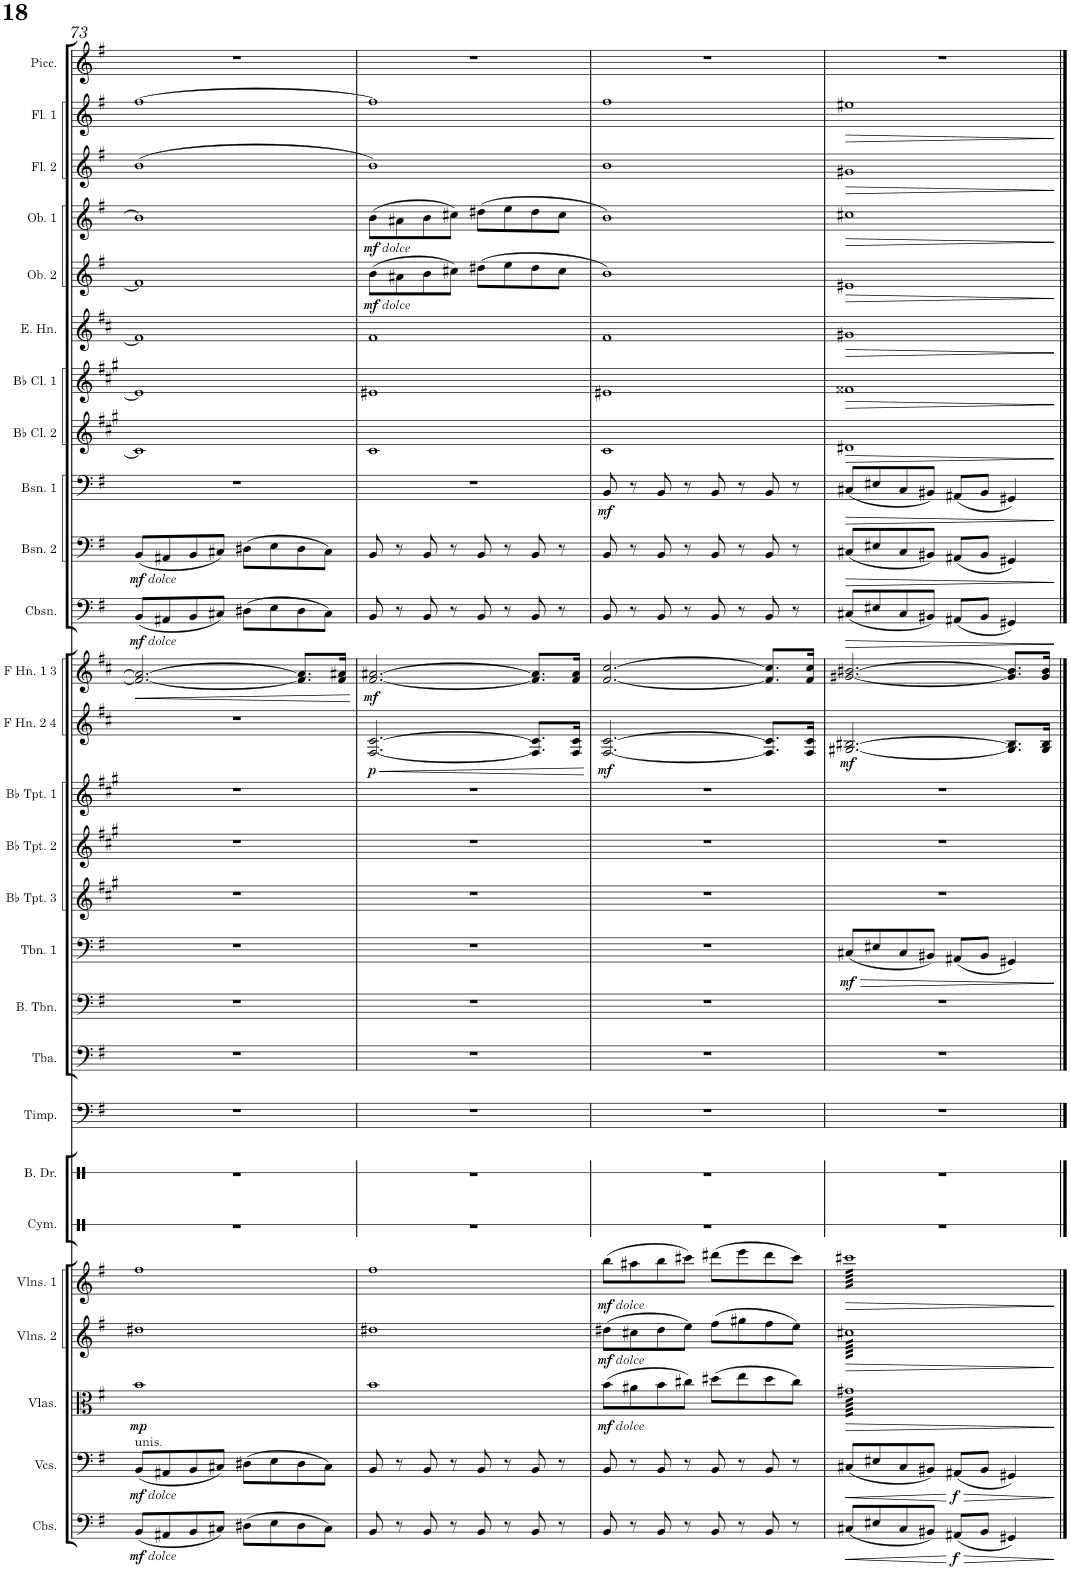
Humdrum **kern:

**kern	**dynam	**kern	**dynam	**kern	**dynam	**kern	**dynam	**kern	**dynam	**kern	**kern	**kern	**kern	**kern	**dynam	**kern	**kern	**kern	**kern	**dynam	**kern	**dynam	**kern	**dynam	**kern	**dynam	**kern	**dynam	**kern	**dynam	**kern	**dynam	**kern	**dynam	**kern	**dynam	**kern	**dynam	**kern	**dynam	**kern	**dynam	**kern
*part26	*part26	*part25	*part25	*part24	*part24	*part23	*part23	*part22	*part22	*part21	*part20	*part19	*part18	*part17	*part17	*part16	*part15	*part14	*part13	*part13	*part12	*part12	*part11	*part11	*part10	*part10	*part9	*part9	*part8	*part8	*part7	*part7	*part6	*part6	*part5	*part5	*part4	*part4	*part3	*part3	*part2	*part2	*part1
*staff26	*staff26	*staff25	*staff25	*staff24	*staff24	*staff23	*staff23	*staff22	*staff22	*staff21	*staff20	*staff19	*staff18	*staff17	*staff17	*staff16	*staff15	*staff14	*staff13	*staff13	*staff12	*staff12	*staff11	*staff11	*staff10	*staff10	*staff9	*staff9	*staff8	*staff8	*staff7	*staff7	*staff6	*staff6	*staff5	*staff5	*staff4	*staff4	*staff3	*staff3	*staff2	*staff2	*staff1
*I"Contrabasses	*	*I"Violoncellos	*	*I"Violas	*	*I"Violins 2	*	*I"Violins 1	*	*I"Bass Drum	*I"Timpani	*I"Tuba	*I"Bass Trombone	*I"Trombone 1	*	*I"Bb Trumpet 3	*I"Bb Trumpet 2	*I"Bb Trumpet 1	*I"F Horn 2 &amp; 4	*	*I"F Horn 1 &amp; 3	*	*I"Contrabassoon	*	*I"Bassoon 2	*	*I"Bassoon 1	*	*I"Bb Clarinet 2	*	*I"Bb Clarinet 1	*	*I"English Horn	*	*I"Oboe 2	*	*I"Oboe 1	*	*I"Flute 2	*	*I"Flute 1	*	*I"Piccolo
*I'Cbs.	*	*I'Vcs.	*	*I'Vlas.	*	*I'Vlns. 2	*	*I'Vlns. 1	*	*I'B. Dr.	*I'Timp.	*I'Tba.	*I'B. Tbn.	*I'Tbn. 1	*	*I'Bb Tpt. 3	*I'Bb Tpt. 2	*I'Bb Tpt. 1	*I'F Hn. 2 4	*	*I'F Hn. 1 3	*	*I'Cbsn.	*	*I'Bsn. 2	*	*I'Bsn. 1	*	*I'Bb Cl. 2	*	*I'Bb Cl. 1	*	*I'E. Hn.	*	*I'Ob. 2	*	*I'Ob. 1	*	*I'Fl. 2	*	*I'Fl. 1	*	*I'Picc.
!!LO:PB:g=z
*clefF4	*	*clefF4	*	*clefC3	*	*clefG2	*	*clefG2	*	*clefX	*clefF4	*clefF4	*clefF4	*clefF4	*	*clefG2	*clefG2	*clefG2	*clefG2	*	*clefG2	*	*clefF4	*	*clefF4	*	*clefF4	*	*clefG2	*	*clefG2	*	*clefG2	*	*clefG2	*	*clefG2	*	*clefG2	*	*clefG2	*	*clefG2
*Trd7c12	*	*	*	*	*	*	*	*	*	*	*	*	*	*	*	*Trd1c2	*Trd1c2	*Trd1c2	*Trd4c7	*	*Trd4c7	*	*Trd7c12	*	*	*	*	*	*Trd1c2	*	*Trd1c2	*	*Trd4c7	*	*	*	*	*	*	*	*	*	*Trd-7c-12
*k[f#]	*	*k[f#]	*	*k[f#]	*	*k[f#]	*	*k[f#]	*	*k[f#]	*k[f#]	*k[f#]	*k[f#]	*k[f#]	*	*k[f#c#g#]	*k[f#c#g#]	*k[f#c#g#]	*k[f#c#]	*	*k[f#c#]	*	*k[f#]	*	*k[f#]	*	*k[f#]	*	*k[f#c#g#]	*	*k[f#c#g#]	*	*k[f#c#]	*	*k[f#]	*	*k[f#]	*	*k[f#]	*	*k[f#]	*	*k[f#]
*M4/4	*	*M4/4	*	*M4/4	*	*M4/4	*	*M4/4	*	*M4/4	*M4/4	*M4/4	*M4/4	*M4/4	*	*M4/4	*M4/4	*M4/4	*M4/4	*	*M4/4	*	*M4/4	*	*M4/4	*	*M4/4	*	*M4/4	*	*M4/4	*	*M4/4	*	*M4/4	*	*M4/4	*	*M4/4	*	*M4/4	*	*M4/4
=73	=73	=73	=73	=73	=73	=73	=73	=73	=73	=73	=73	=73	=73	=73	=73	=73	=73	=73	=73	=73	=73	=73	=73	=73	=73	=73	=73	=73	=73	=73	=73	=73	=73	=73	=73	=73	=73	=73	=73	=73	=73	=73	=73
!	!	!	!	!	!	!	!	!	!	!	!	!	!	!	!	!	!	!	!	!	!	!	!	!	!LO:TX:b:i:t=dolce	!	!	!	!	!	!	!	!	!	!	!	!	!	!	!	!	!	!
!	!	!	!	!	!	!	!	!	!	!	!	!	!	!	!	!	!	!	!	!	!	!	!LO:TX:b:i:t=dolce	!	!	!	!	!	!	!	!	!	!	!	!	!	!	!	!	!	!	!	!
!	!	!LO:TX:a:t=unis.	!	!	!	!	!	!	!	!	!	!	!	!	!	!	!	!	!	!	!	!	!	!	!	!	!	!	!	!	!	!	!	!	!	!	!	!	!	!	!	!	!
!	!	!LO:TX:b:i:t=dolce	!	!	!	!	!	!	!	!	!	!	!	!	!	!	!	!	!	!	!	!	!	!	!	!	!	!	!	!	!	!	!	!	!	!	!	!	!	!	!	!	!
!LO:TX:b:i:t=dolce	!	!	!	!	!	!	!	!	!	!	!	!	!	!	!	!	!	!	!	!	!	!	!	!	!	!	!	!	!	!	!	!	!	!	!	!	!	!	!	!	!	!	!
!	!LO:DY:b	!	!LO:DY:b	!	!LO:DY:b	!	!	!	!	!	!	!	!	!	!	!	!	!	!	!	!	!LO:HP:b	!	!LO:DY:b	!	!LO:DY:b	!	!	!	!	!	!	!	!	!	!	!	!	!	!	!	!	!
(8BB/L	mf	(8BB/L	mf	1b	mp	1dd#X	.	1ff#	.	1r	1r	1r	1r	1r	.	1r	1r	1r	1r	.	2.f#/_ 2.a#/_	<	(8BB/L	mf	(8BB/L	mf	1r	.	1c#]	.	1e#]	.	1f#]	.	1f#]	.	1b]	.	(1b	.	[1ff#	.	1r
8AA#X/	.	8AA#X/	.	.	.	.	.	.	.	.	.	.	.	.	.	.	.	.	.	.	.	.	8AA#X/	.	8AA#X/	.	.	.	.	.	.	.	.	.	.	.	.	.	.	.	.	.	.
8BB/	.	8BB/	.	.	.	.	.	.	.	.	.	.	.	.	.	.	.	.	.	.	.	.	8BB/	.	8BB/	.	.	.	.	.	.	.	.	.	.	.	.	.	.	.	.	.	.
8C#X/J)	.	8C#X/J)	.	.	.	.	.	.	.	.	.	.	.	.	.	.	.	.	.	.	.	.	8C#X/J)	.	8C#X/J)	.	.	.	.	.	.	.	.	.	.	.	.	.	.	.	.	.	.
(8D#X\L	.	(8D#X\L	.	.	.	.	.	.	.	.	.	.	.	.	.	.	.	.	.	.	.	.	(8D#X\L	.	(8D#X\L	.	.	.	.	.	.	.	.	.	.	.	.	.	.	.	.	.	.
8E\	.	8E\	.	.	.	.	.	.	.	.	.	.	.	.	.	.	.	.	.	.	.	.	8E\	.	8E\	.	.	.	.	.	.	.	.	.	.	.	.	.	.	.	.	.	.
8D#\	.	8D#\	.	.	.	.	.	.	.	.	.	.	.	.	.	.	.	.	.	.	8.f#/] 8.a#/]L	.	8D#\	.	8D#\	.	.	.	.	.	.	.	.	.	.	.	.	.	.	.	.	.	.
8C#\J)	.	8C#\J)	.	.	.	.	.	.	.	.	.	.	.	.	.	.	.	.	.	.	.	.	8C#\J)	.	8C#\J)	.	.	.	.	.	.	.	.	.	.	.	.	.	.	.	.	.	.
.	.	.	.	.	.	.	.	.	.	.	.	.	.	.	.	.	.	.	.	.	16f#/ 16a#X/Jk	.	.	.	.	.	.	.	.	.	.	.	.	.	.	.	.	.	.	.	.	.	.
.	.	.	.	.	.	.	.	.	.	.	.	.	.	.	.	.	.	.	.	.	.	[	.	.	.	.	.	.	.	.	.	.	.	.	.	.	.	.	.	.	.	.	.
=74	=74	=74	=74	=74	=74	=74	=74	=74	=74	=74	=74	=74	=74	=74	=74	=74	=74	=74	=74	=74	=74	=74	=74	=74	=74	=74	=74	=74	=74	=74	=74	=74	=74	=74	=74	=74	=74	=74	=74	=74	=74	=74	=74
!	!	!	!	!	!	!	!	!	!	!	!	!	!	!	!	!	!	!	!	!	!	!	!	!	!	!	!	!	!	!	!	!	!	!	!	!	!LO:TX:b:i:t=dolce	!	!	!	!	!	!
!	!	!	!	!	!	!	!	!	!	!	!	!	!	!	!	!	!	!	!	!	!	!	!	!	!	!	!	!	!	!	!	!	!	!	!LO:TX:b:i:t=dolce	!	!	!	!	!	!	!	!
!	!	!	!	!	!	!	!	!	!	!	!	!	!	!	!	!	!	!	!	!LO:HP:b	!	!	!	!	!	!	!	!	!	!	!	!	!	!	!	!	!	!	!	!	!	!	!
!	!	!	!	!	!	!	!	!	!	!	!	!	!	!	!	!	!	!	!	!LO:DY:n=1:b	!	!LO:DY:b	!	!	!	!	!	!	!	!	!	!	!	!	!	!LO:DY:b	!	!LO:DY:b	!	!	!	!	!
8BB/	.	8BB/	.	1b	.	1dd#X	.	1ff#	.	1r	1r	1r	1r	1r	.	1r	1r	1r	[2.F#/ [2.c#/	< p	[2.f#/ [2.a#X/	mf	8BB/	.	8BB/	.	1r	.	1c#	.	1e#X	.	1f#	.	(8b\L	mf	(8b\L	mf	1b)	.	1ff#]	.	1r
8r	.	8r	.	.	.	.	.	.	.	.	.	.	.	.	.	.	.	.	.	.	.	.	8r	.	8r	.	.	.	.	.	.	.	.	.	8a#X\	.	8a#X\	.	.	.	.	.	.
8BB/	.	8BB/	.	.	.	.	.	.	.	.	.	.	.	.	.	.	.	.	.	.	.	.	8BB/	.	8BB/	.	.	.	.	.	.	.	.	.	8b\	.	8b\	.	.	.	.	.	.
8r	.	8r	.	.	.	.	.	.	.	.	.	.	.	.	.	.	.	.	.	.	.	.	8r	.	8r	.	.	.	.	.	.	.	.	.	8cc#X\J)	.	8cc#X\J)	.	.	.	.	.	.
8BB/	.	8BB/	.	.	.	.	.	.	.	.	.	.	.	.	.	.	.	.	.	.	.	.	8BB/	.	8BB/	.	.	.	.	.	.	.	.	.	(8dd#X\L	.	(8dd#X\L	.	.	.	.	.	.
8r	.	8r	.	.	.	.	.	.	.	.	.	.	.	.	.	.	.	.	.	.	.	.	8r	.	8r	.	.	.	.	.	.	.	.	.	8ee\	.	8ee\	.	.	.	.	.	.
8BB/	.	8BB/	.	.	.	.	.	.	.	.	.	.	.	.	.	.	.	.	8.F#/] 8.c#/]L	.	8.f#/] 8.a#/]L	.	8BB/	.	8BB/	.	.	.	.	.	.	.	.	.	8dd#\	.	8dd#\	.	.	.	.	.	.
8r	.	8r	.	.	.	.	.	.	.	.	.	.	.	.	.	.	.	.	.	.	.	.	8r	.	8r	.	.	.	.	.	.	.	.	.	8cc#\J	.	8cc#\J	.	.	.	.	.	.
.	.	.	.	.	.	.	.	.	.	.	.	.	.	.	.	.	.	.	16F#/ 16c#/Jk	.	16f#/ 16a#/Jk	.	.	.	.	.	.	.	.	.	.	.	.	.	.	.	.	.	.	.	.	.	.
.	.	.	.	.	.	.	.	.	.	.	.	.	.	.	.	.	.	.	.	[	.	.	.	.	.	.	.	.	.	.	.	.	.	.	.	.	.	.	.	.	.	.	.
=75	=75	=75	=75	=75	=75	=75	=75	=75	=75	=75	=75	=75	=75	=75	=75	=75	=75	=75	=75	=75	=75	=75	=75	=75	=75	=75	=75	=75	=75	=75	=75	=75	=75	=75	=75	=75	=75	=75	=75	=75	=75	=75	=75
!	!	!	!	!	!	!	!	!LO:TX:b:i:t=dolce	!	!	!	!	!	!	!	!	!	!	!	!	!	!	!	!	!	!	!	!	!	!	!	!	!	!	!	!	!	!	!	!	!	!	!
!	!	!	!	!	!	!LO:TX:b:i:t=dolce	!	!	!	!	!	!	!	!	!	!	!	!	!	!	!	!	!	!	!	!	!	!	!	!	!	!	!	!	!	!	!	!	!	!	!	!	!
!	!	!	!	!LO:TX:b:i:t=dolce	!	!	!	!	!	!	!	!	!	!	!	!	!	!	!	!	!	!	!	!	!	!	!	!	!	!	!	!	!	!	!	!	!	!	!	!	!	!	!
!	!	!	!	!	!LO:DY:b	!	!LO:DY:b	!	!LO:DY:b	!	!	!	!	!	!	!	!	!	!	!LO:DY:b	!	!	!	!	!	!	!	!LO:DY:b	!	!	!	!	!	!	!	!	!	!	!	!	!	!	!
8BB/	.	8BB/	.	(8b\L	mf	(8dd#X\L	mf	(8bb\L	mf	1r	1r	1r	1r	1r	.	1r	1r	1r	[2.F#/ [2.c#/	mf	[2.f#/ [2.cc#/	.	8BB/	.	8BB/	.	8BB/	mf	1c#	.	1e#X	.	1f#	.	1b)	.	1b)	.	1b	.	1ff#	.	1r
8r	.	8r	.	8a#X\	.	8cc#X\	.	8aa#X\	.	.	.	.	.	.	.	.	.	.	.	.	.	.	8r	.	8r	.	8r	.	.	.	.	.	.	.	.	.	.	.	.	.	.	.	.
8BB/	.	8BB/	.	8b\	.	8dd#\	.	8bb\	.	.	.	.	.	.	.	.	.	.	.	.	.	.	8BB/	.	8BB/	.	8BB/	.	.	.	.	.	.	.	.	.	.	.	.	.	.	.	.
8r	.	8r	.	8cc#X\J)	.	8ee\J)	.	8ccc#X\J)	.	.	.	.	.	.	.	.	.	.	.	.	.	.	8r	.	8r	.	8r	.	.	.	.	.	.	.	.	.	.	.	.	.	.	.	.
8BB/	.	8BB/	.	(8dd#X\L	.	(8ff#\L	.	(8ddd#X\L	.	.	.	.	.	.	.	.	.	.	.	.	.	.	8BB/	.	8BB/	.	8BB/	.	.	.	.	.	.	.	.	.	.	.	.	.	.	.	.
8r	.	8r	.	8ee\	.	8gg#X\	.	8eee\	.	.	.	.	.	.	.	.	.	.	.	.	.	.	8r	.	8r	.	8r	.	.	.	.	.	.	.	.	.	.	.	.	.	.	.	.
8BB/	.	8BB/	.	8dd#\	.	8ff#\	.	8ddd#\	.	.	.	.	.	.	.	.	.	.	8.F#/] 8.c#/]L	.	8.f#/] 8.cc#/]L	.	8BB/	.	8BB/	.	8BB/	.	.	.	.	.	.	.	.	.	.	.	.	.	.	.	.
8r	.	8r	.	8cc#\J)	.	8ee\J)	.	8ccc#\J)	.	.	.	.	.	.	.	.	.	.	.	.	.	.	8r	.	8r	.	8r	.	.	.	.	.	.	.	.	.	.	.	.	.	.	.	.
.	.	.	.	.	.	.	.	.	.	.	.	.	.	.	.	.	.	.	16F#/ 16c#/Jk	.	16f#/ 16cc#/Jk	.	.	.	.	.	.	.	.	.	.	.	.	.	.	.	.	.	.	.	.	.	.
=76	=76	=76	=76	=76	=76	=76	=76	=76	=76	=76	=76	=76	=76	=76	=76	=76	=76	=76	=76	=76	=76	=76	=76	=76	=76	=76	=76	=76	=76	=76	=76	=76	=76	=76	=76	=76	=76	=76	=76	=76	=76	=76	=76
!	!LO:HP:b	!	!LO:HP:b	!	!LO:HP:b	!	!LO:HP:b	!	!LO:HP:b	!	!	!	!	!	!LO:HP:b	!	!	!	!	!	!	!	!	!LO:HP:b	!	!LO:HP:b	!	!LO:HP:b	!	!LO:HP:b	!	!LO:HP:b	!	!LO:HP:b	!	!LO:HP:b	!	!LO:HP:b	!	!LO:HP:b	!	!LO:HP:b	!
!	!	!	!	!	!	!	!	!	!	!	!	!	!	!	!LO:DY:n=1:b	!	!	!	!	!LO:DY:b	!	!	!	!	!	!	!	!	!	!	!	!	!	!	!	!	!	!	!	!	!	!	!
*	*	*	*	*tremolo	*	*	*	*	*	*	*	*	*	*	*	*	*	*	*	*	*	*	*	*	*	*	*	*	*	*	*	*	*	*	*	*	*	*	*	*	*	*	*
*	*	*	*	*	*	*tremolo	*	*	*	*	*	*	*	*	*	*	*	*	*	*	*	*	*	*	*	*	*	*	*	*	*	*	*	*	*	*	*	*	*	*	*	*	*
*	*	*	*	*	*	*	*	*tremolo	*	*	*	*	*	*	*	*	*	*	*	*	*	*	*	*	*	*	*	*	*	*	*	*	*	*	*	*	*	*	*	*	*	*	*
(8C#X/L	<	(8C#X/L	<	64g#XLLLL	>	64cc#XLLLL	>	64ccc#XLLLL	>	1r	1r	1r	1r	(8C#X/L	> mf	1r	1r	1r	[2.G#X/ [2.B#X/	mf	[2.g#X/ [2.b#X/	.	(8C#X/L	>	(8C#X/L	>	(8C#X/L	>	1d#X	>	1f##X	>	1g#X	>	1e#X	>	1cc#X	>	1g#X	>	1ee#X	>	1r
.	.	.	.	64g#X	.	64cc#X	.	64ccc#X	.	.	.	.	.	.	.	.	.	.	.	.	.	.	.	.	.	.	.	.	.	.	.	.	.	.	.	.	.	.	.	.	.	.	.
.	.	.	.	64g#X	.	64cc#X	.	64ccc#X	.	.	.	.	.	.	.	.	.	.	.	.	.	.	.	.	.	.	.	.	.	.	.	.	.	.	.	.	.	.	.	.	.	.	.
.	.	.	.	64g#X	.	64cc#X	.	64ccc#X	.	.	.	.	.	.	.	.	.	.	.	.	.	.	.	.	.	.	.	.	.	.	.	.	.	.	.	.	.	.	.	.	.	.	.
.	.	.	.	64g#X	.	64cc#X	.	64ccc#X	.	.	.	.	.	.	.	.	.	.	.	.	.	.	.	.	.	.	.	.	.	.	.	.	.	.	.	.	.	.	.	.	.	.	.
.	.	.	.	64g#X	.	64cc#X	.	64ccc#X	.	.	.	.	.	.	.	.	.	.	.	.	.	.	.	.	.	.	.	.	.	.	.	.	.	.	.	.	.	.	.	.	.	.	.
.	.	.	.	64g#X	.	64cc#X	.	64ccc#X	.	.	.	.	.	.	.	.	.	.	.	.	.	.	.	.	.	.	.	.	.	.	.	.	.	.	.	.	.	.	.	.	.	.	.
.	.	.	.	64g#X	.	64cc#X	.	64ccc#X	.	.	.	.	.	.	.	.	.	.	.	.	.	.	.	.	.	.	.	.	.	.	.	.	.	.	.	.	.	.	.	.	.	.	.
8E#X/	.	8E#X/	.	64g#X	.	64cc#X	.	64ccc#X	.	.	.	.	.	8E#X/	.	.	.	.	.	.	.	.	8E#X/	.	8E#X/	.	8E#X/	.	.	.	.	.	.	.	.	.	.	.	.	.	.	.	.
.	.	.	.	64g#X	.	64cc#X	.	64ccc#X	.	.	.	.	.	.	.	.	.	.	.	.	.	.	.	.	.	.	.	.	.	.	.	.	.	.	.	.	.	.	.	.	.	.	.
.	.	.	.	64g#X	.	64cc#X	.	64ccc#X	.	.	.	.	.	.	.	.	.	.	.	.	.	.	.	.	.	.	.	.	.	.	.	.	.	.	.	.	.	.	.	.	.	.	.
.	.	.	.	64g#X	.	64cc#X	.	64ccc#X	.	.	.	.	.	.	.	.	.	.	.	.	.	.	.	.	.	.	.	.	.	.	.	.	.	.	.	.	.	.	.	.	.	.	.
.	.	.	.	64g#X	.	64cc#X	.	64ccc#X	.	.	.	.	.	.	.	.	.	.	.	.	.	.	.	.	.	.	.	.	.	.	.	.	.	.	.	.	.	.	.	.	.	.	.
.	.	.	.	64g#X	.	64cc#X	.	64ccc#X	.	.	.	.	.	.	.	.	.	.	.	.	.	.	.	.	.	.	.	.	.	.	.	.	.	.	.	.	.	.	.	.	.	.	.
.	.	.	.	64g#X	.	64cc#X	.	64ccc#X	.	.	.	.	.	.	.	.	.	.	.	.	.	.	.	.	.	.	.	.	.	.	.	.	.	.	.	.	.	.	.	.	.	.	.
.	.	.	.	64g#X	.	64cc#X	.	64ccc#X	.	.	.	.	.	.	.	.	.	.	.	.	.	.	.	.	.	.	.	.	.	.	.	.	.	.	.	.	.	.	.	.	.	.	.
8C#/	.	8C#/	.	64g#X	.	64cc#X	.	64ccc#X	.	.	.	.	.	8C#/	.	.	.	.	.	.	.	.	8C#/	.	8C#/	.	8C#/	.	.	.	.	.	.	.	.	.	.	.	.	.	.	.	.
.	.	.	.	64g#X	.	64cc#X	.	64ccc#X	.	.	.	.	.	.	.	.	.	.	.	.	.	.	.	.	.	.	.	.	.	.	.	.	.	.	.	.	.	.	.	.	.	.	.
.	.	.	.	64g#X	.	64cc#X	.	64ccc#X	.	.	.	.	.	.	.	.	.	.	.	.	.	.	.	.	.	.	.	.	.	.	.	.	.	.	.	.	.	.	.	.	.	.	.
.	.	.	.	64g#X	.	64cc#X	.	64ccc#X	.	.	.	.	.	.	.	.	.	.	.	.	.	.	.	.	.	.	.	.	.	.	.	.	.	.	.	.	.	.	.	.	.	.	.
.	.	.	.	64g#X	.	64cc#X	.	64ccc#X	.	.	.	.	.	.	.	.	.	.	.	.	.	.	.	.	.	.	.	.	.	.	.	.	.	.	.	.	.	.	.	.	.	.	.
.	.	.	.	64g#X	.	64cc#X	.	64ccc#X	.	.	.	.	.	.	.	.	.	.	.	.	.	.	.	.	.	.	.	.	.	.	.	.	.	.	.	.	.	.	.	.	.	.	.
.	.	.	.	64g#X	.	64cc#X	.	64ccc#X	.	.	.	.	.	.	.	.	.	.	.	.	.	.	.	.	.	.	.	.	.	.	.	.	.	.	.	.	.	.	.	.	.	.	.
.	.	.	.	64g#X	.	64cc#X	.	64ccc#X	.	.	.	.	.	.	.	.	.	.	.	.	.	.	.	.	.	.	.	.	.	.	.	.	.	.	.	.	.	.	.	.	.	.	.
8BB#X/J)	.	8BB#X/J)	.	64g#X	.	64cc#X	.	64ccc#X	.	.	.	.	.	8BB#X/J)	.	.	.	.	.	.	.	.	8BB#X/J)	.	8BB#X/J)	.	8BB#X/J)	.	.	.	.	.	.	.	.	.	.	.	.	.	.	.	.
.	.	.	.	64g#X	.	64cc#X	.	64ccc#X	.	.	.	.	.	.	.	.	.	.	.	.	.	.	.	.	.	.	.	.	.	.	.	.	.	.	.	.	.	.	.	.	.	.	.
.	.	.	.	64g#X	.	64cc#X	.	64ccc#X	.	.	.	.	.	.	.	.	.	.	.	.	.	.	.	.	.	.	.	.	.	.	.	.	.	.	.	.	.	.	.	.	.	.	.
.	.	.	.	64g#X	.	64cc#X	.	64ccc#X	.	.	.	.	.	.	.	.	.	.	.	.	.	.	.	.	.	.	.	.	.	.	.	.	.	.	.	.	.	.	.	.	.	.	.
.	.	.	.	64g#X	.	64cc#X	.	64ccc#X	.	.	.	.	.	.	.	.	.	.	.	.	.	.	.	.	.	.	.	.	.	.	.	.	.	.	.	.	.	.	.	.	.	.	.
.	.	.	.	64g#X	.	64cc#X	.	64ccc#X	.	.	.	.	.	.	.	.	.	.	.	.	.	.	.	.	.	.	.	.	.	.	.	.	.	.	.	.	.	.	.	.	.	.	.
.	.	.	.	64g#X	.	64cc#X	.	64ccc#X	.	.	.	.	.	.	.	.	.	.	.	.	.	.	.	.	.	.	.	.	.	.	.	.	.	.	.	.	.	.	.	.	.	.	.
.	.	.	.	64g#X	.	64cc#X	.	64ccc#X	.	.	.	.	.	.	.	.	.	.	.	.	.	.	.	.	.	.	.	.	.	.	.	.	.	.	.	.	.	.	.	.	.	.	.
!	!LO:HP:n=1:b	!	!LO:HP:n=1:b	!	!	!	!	!	!	!	!	!	!	!	!	!	!	!	!	!	!	!	!	!	!	!	!	!	!	!	!	!	!	!	!	!	!	!	!	!	!	!	!
!	!LO:DY:n=1:b	!	!LO:DY:n=1:b	!	!	!	!	!	!	!	!	!	!	!	!	!	!	!	!	!	!	!	!	!	!	!	!	!	!	!	!	!	!	!	!	!	!	!	!	!	!	!	!
(8AA#X/L	[ > f	(8AA#X/L	[ > f	64g#X	.	64cc#X	.	64ccc#X	.	.	.	.	.	(8AA#X/L	.	.	.	.	.	.	.	.	(8AA#X/L	.	(8AA#X/L	.	(8AA#X/L	.	.	.	.	.	.	.	.	.	.	.	.	.	.	.	.
.	.	.	.	64g#X	.	64cc#X	.	64ccc#X	.	.	.	.	.	.	.	.	.	.	.	.	.	.	.	.	.	.	.	.	.	.	.	.	.	.	.	.	.	.	.	.	.	.	.
.	.	.	.	64g#X	.	64cc#X	.	64ccc#X	.	.	.	.	.	.	.	.	.	.	.	.	.	.	.	.	.	.	.	.	.	.	.	.	.	.	.	.	.	.	.	.	.	.	.
.	.	.	.	64g#X	.	64cc#X	.	64ccc#X	.	.	.	.	.	.	.	.	.	.	.	.	.	.	.	.	.	.	.	.	.	.	.	.	.	.	.	.	.	.	.	.	.	.	.
.	.	.	.	64g#X	.	64cc#X	.	64ccc#X	.	.	.	.	.	.	.	.	.	.	.	.	.	.	.	.	.	.	.	.	.	.	.	.	.	.	.	.	.	.	.	.	.	.	.
.	.	.	.	64g#X	.	64cc#X	.	64ccc#X	.	.	.	.	.	.	.	.	.	.	.	.	.	.	.	.	.	.	.	.	.	.	.	.	.	.	.	.	.	.	.	.	.	.	.
.	.	.	.	64g#X	.	64cc#X	.	64ccc#X	.	.	.	.	.	.	.	.	.	.	.	.	.	.	.	.	.	.	.	.	.	.	.	.	.	.	.	.	.	.	.	.	.	.	.
.	.	.	.	64g#X	.	64cc#X	.	64ccc#X	.	.	.	.	.	.	.	.	.	.	.	.	.	.	.	.	.	.	.	.	.	.	.	.	.	.	.	.	.	.	.	.	.	.	.
8BB#/J	.	8BB#/J	.	64g#X	.	64cc#X	.	64ccc#X	.	.	.	.	.	8BB#/J	.	.	.	.	.	.	.	.	8BB#/J	.	8BB#/J	.	8BB#/J	.	.	.	.	.	.	.	.	.	.	.	.	.	.	.	.
.	.	.	.	64g#X	.	64cc#X	.	64ccc#X	.	.	.	.	.	.	.	.	.	.	.	.	.	.	.	.	.	.	.	.	.	.	.	.	.	.	.	.	.	.	.	.	.	.	.
.	.	.	.	64g#X	.	64cc#X	.	64ccc#X	.	.	.	.	.	.	.	.	.	.	.	.	.	.	.	.	.	.	.	.	.	.	.	.	.	.	.	.	.	.	.	.	.	.	.
.	.	.	.	64g#X	.	64cc#X	.	64ccc#X	.	.	.	.	.	.	.	.	.	.	.	.	.	.	.	.	.	.	.	.	.	.	.	.	.	.	.	.	.	.	.	.	.	.	.
.	.	.	.	64g#X	.	64cc#X	.	64ccc#X	.	.	.	.	.	.	.	.	.	.	.	.	.	.	.	.	.	.	.	.	.	.	.	.	.	.	.	.	.	.	.	.	.	.	.
.	.	.	.	64g#X	.	64cc#X	.	64ccc#X	.	.	.	.	.	.	.	.	.	.	.	.	.	.	.	.	.	.	.	.	.	.	.	.	.	.	.	.	.	.	.	.	.	.	.
.	.	.	.	64g#X	.	64cc#X	.	64ccc#X	.	.	.	.	.	.	.	.	.	.	.	.	.	.	.	.	.	.	.	.	.	.	.	.	.	.	.	.	.	.	.	.	.	.	.
.	.	.	.	64g#X	.	64cc#X	.	64ccc#X	.	.	.	.	.	.	.	.	.	.	.	.	.	.	.	.	.	.	.	.	.	.	.	.	.	.	.	.	.	.	.	.	.	.	.
4GG#X/)	.	4GG#X/)	.	64g#X	.	64cc#X	.	64ccc#X	.	.	.	.	.	4GG#X/)	.	.	.	.	8.G#/] 8.B#/]L	.	8.g#/] 8.b#/]L	.	4GG#X/)	.	4GG#X/)	.	4GG#X/)	.	.	.	.	.	.	.	.	.	.	.	.	.	.	.	.
.	.	.	.	64g#X	.	64cc#X	.	64ccc#X	.	.	.	.	.	.	.	.	.	.	.	.	.	.	.	.	.	.	.	.	.	.	.	.	.	.	.	.	.	.	.	.	.	.	.
.	.	.	.	64g#X	.	64cc#X	.	64ccc#X	.	.	.	.	.	.	.	.	.	.	.	.	.	.	.	.	.	.	.	.	.	.	.	.	.	.	.	.	.	.	.	.	.	.	.
.	.	.	.	64g#X	.	64cc#X	.	64ccc#X	.	.	.	.	.	.	.	.	.	.	.	.	.	.	.	.	.	.	.	.	.	.	.	.	.	.	.	.	.	.	.	.	.	.	.
.	.	.	.	64g#X	.	64cc#X	.	64ccc#X	.	.	.	.	.	.	.	.	.	.	.	.	.	.	.	.	.	.	.	.	.	.	.	.	.	.	.	.	.	.	.	.	.	.	.
.	.	.	.	64g#X	.	64cc#X	.	64ccc#X	.	.	.	.	.	.	.	.	.	.	.	.	.	.	.	.	.	.	.	.	.	.	.	.	.	.	.	.	.	.	.	.	.	.	.
.	.	.	.	64g#X	.	64cc#X	.	64ccc#X	.	.	.	.	.	.	.	.	.	.	.	.	.	.	.	.	.	.	.	.	.	.	.	.	.	.	.	.	.	.	.	.	.	.	.
.	.	.	.	64g#X	.	64cc#X	.	64ccc#X	.	.	.	.	.	.	.	.	.	.	.	.	.	.	.	.	.	.	.	.	.	.	.	.	.	.	.	.	.	.	.	.	.	.	.
.	.	.	.	64g#X	.	64cc#X	.	64ccc#X	.	.	.	.	.	.	.	.	.	.	.	.	.	.	.	.	.	.	.	.	.	.	.	.	.	.	.	.	.	.	.	.	.	.	.
.	.	.	.	64g#X	.	64cc#X	.	64ccc#X	.	.	.	.	.	.	.	.	.	.	.	.	.	.	.	.	.	.	.	.	.	.	.	.	.	.	.	.	.	.	.	.	.	.	.
.	.	.	.	64g#X	.	64cc#X	.	64ccc#X	.	.	.	.	.	.	.	.	.	.	.	.	.	.	.	.	.	.	.	.	.	.	.	.	.	.	.	.	.	.	.	.	.	.	.
.	.	.	.	64g#X	.	64cc#X	.	64ccc#X	.	.	.	.	.	.	.	.	.	.	.	.	.	.	.	.	.	.	.	.	.	.	.	.	.	.	.	.	.	.	.	.	.	.	.
.	.	.	.	64g#X	.	64cc#X	.	64ccc#X	.	.	.	.	.	.	.	.	.	.	16G#/ 16B#/Jk	.	16g#/ 16b#/Jk	.	.	.	.	.	.	.	.	.	.	.	.	.	.	.	.	.	.	.	.	.	.
.	.	.	.	64g#X	.	64cc#X	.	64ccc#X	.	.	.	.	.	.	.	.	.	.	.	.	.	.	.	.	.	.	.	.	.	.	.	.	.	.	.	.	.	.	.	.	.	.	.
.	.	.	.	64g#X	.	64cc#X	.	64ccc#X	.	.	.	.	.	.	.	.	.	.	.	.	.	.	.	.	.	.	.	.	.	.	.	.	.	.	.	.	.	.	.	.	.	.	.
.	.	.	.	64g#XJJJJ	.	64cc#XJJJJ	.	64ccc#XJJJJ	.	.	.	.	.	.	.	.	.	.	.	.	.	.	.	.	.	.	.	.	.	.	.	.	.	.	.	.	.	.	.	.	.	.	.
*	*	*	*	*	*	*	*	*Xtremolo	*	*	*	*	*	*	*	*	*	*	*	*	*	*	*	*	*	*	*	*	*	*	*	*	*	*	*	*	*	*	*	*	*	*	*
*	*	*	*	*	*	*Xtremolo	*	*	*	*	*	*	*	*	*	*	*	*	*	*	*	*	*	*	*	*	*	*	*	*	*	*	*	*	*	*	*	*	*	*	*	*	*
*	*	*	*	*Xtremolo	*	*	*	*	*	*	*	*	*	*	*	*	*	*	*	*	*	*	*	*	*	*	*	*	*	*	*	*	*	*	*	*	*	*	*	*	*	*	*
.	]	.	]	.	]	.	]	.	]	.	.	.	.	.	]	.	.	.	.	.	.	.	.	]	.	]	.	]	.	]	.	]	.	]	.	]	.	]	.	]	.	]	.
==	==	==	==	==	==	==	==	==	==	==	==	==	==	==	==	==	==	==	==	==	==	==	==	==	==	==	==	==	==	==	==	==	==	==	==	==	==	==	==	==	==	==	==
*-	*-	*-	*-	*-	*-	*-	*-	*-	*-	*-	*-	*-	*-	*-	*-	*-	*-	*-	*-	*-	*-	*-	*-	*-	*-	*-	*-	*-	*-	*-	*-	*-	*-	*-	*-	*-	*-	*-	*-	*-	*-	*-	*-
